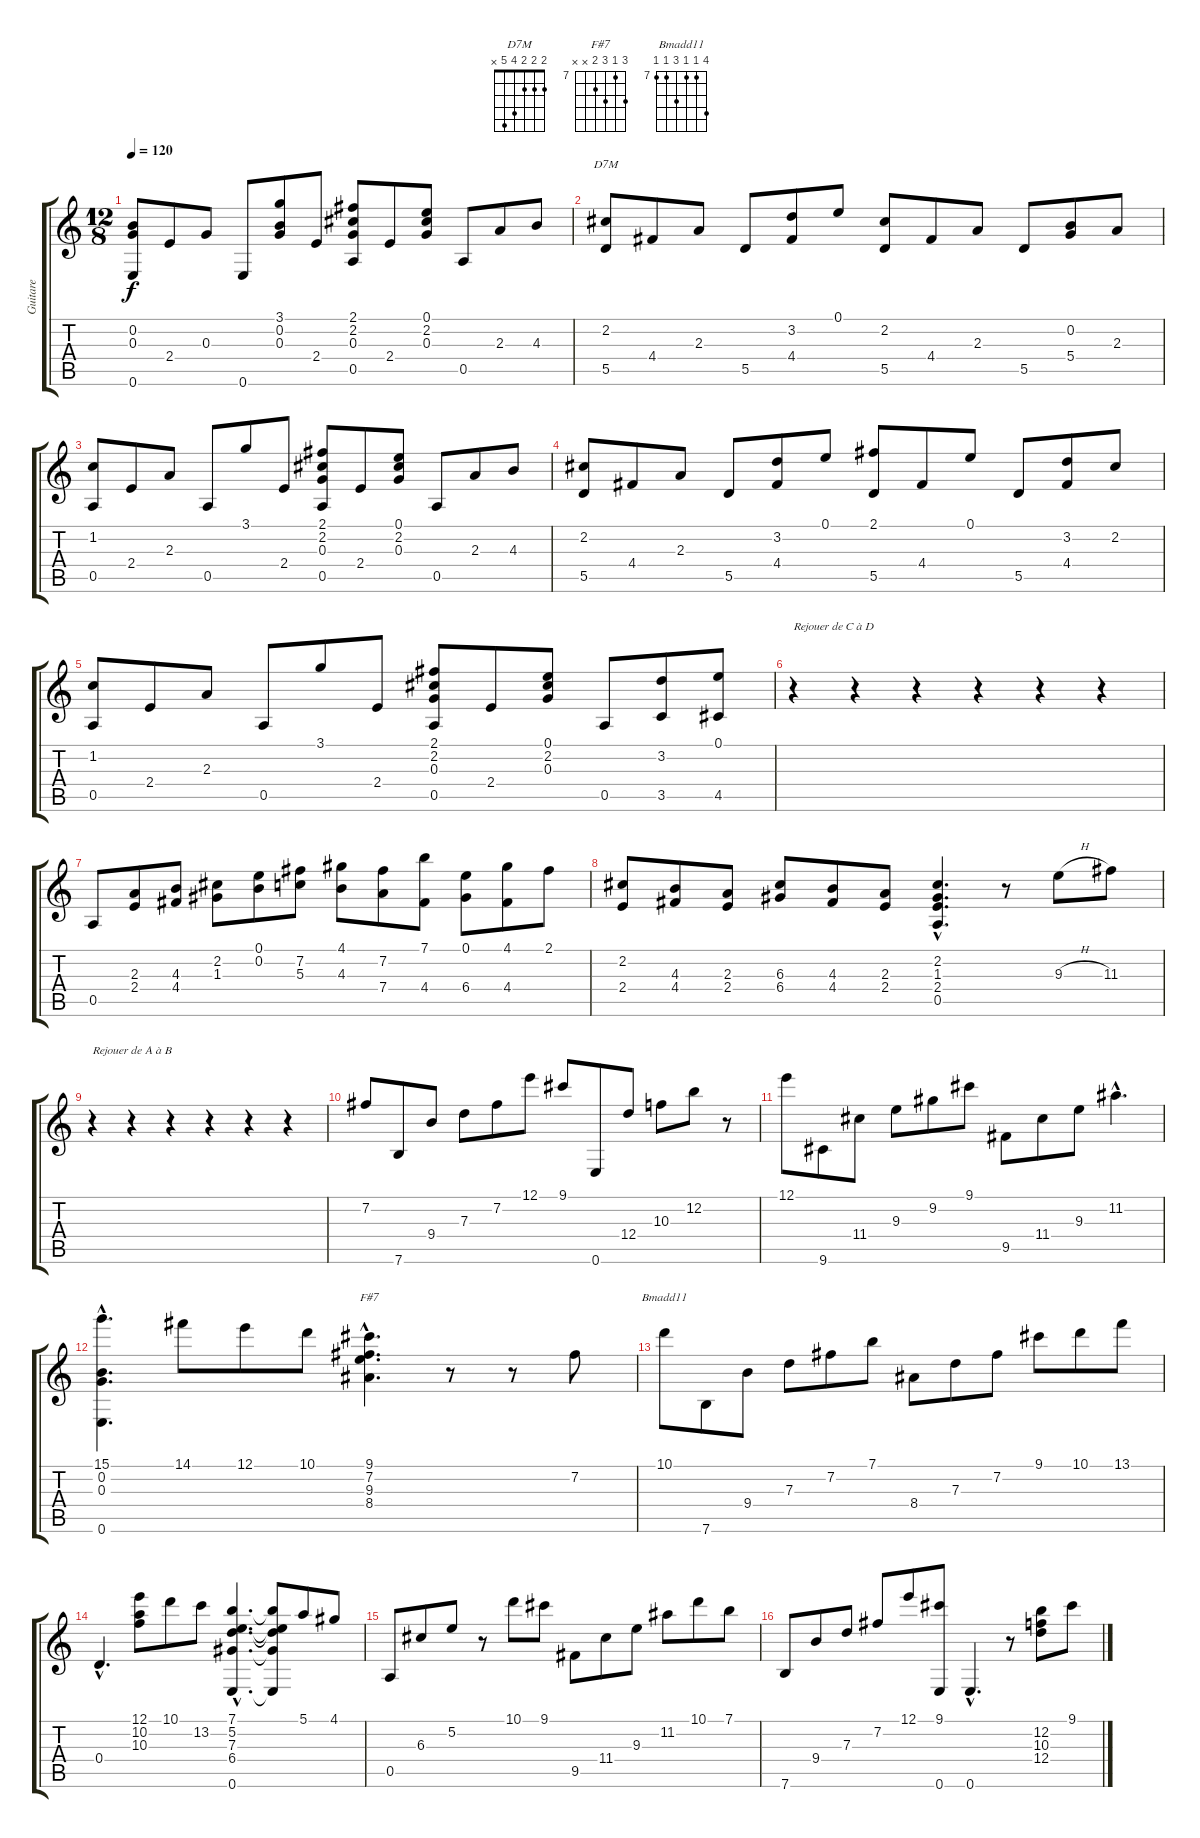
\track ("Guitare" "Guitare") {instrument acousticguitarnylon}
\staff {score tabs}
\tuning (E4 B3 G3 D3 A2 E2) {hide}
\chord ("D7M" 2 2 2 4 5 x)
\chord ("F#7" 9 7 9 8 x x) {firstfret 7}
\chord ("Bmadd11" 10 7 7 9 7 7) {firstfret 7}
\ts (12 8)
\tempo 120
\clef g2
\ks c
(0.2 0.3 0.6).8{dy f} 2.4.8 0.3.8 0.6.8 (3.1 0.2 0.3).8 2.4.8 (2.1 2.2 0.3 0.5).8 2.4.8 (0.1 2.2 0.3).8 0.5.8 2.3.8 4.3.8 |
(2.2 5.5).8{ch "D7M"} 4.4.8 2.3.8 5.5.8 (3.2 4.4).8 0.1.8 (2.2 5.5).8 4.4.8 2.3.8 5.5.8 (0.2 5.4).8 2.3.8 |
(1.2 0.5).8 2.4.8 2.3.8 0.5.8 3.1.8 2.4.8 (2.1 2.2 0.3 0.5).8 2.4.8 (0.1 2.2 0.3).8 0.5.8 2.3.8 4.3.8 |
(2.2 5.5).8 4.4.8 2.3.8 5.5.8 (3.2 4.4).8 0.1.8 (2.1 5.5).8 4.4.8 0.1.8 5.5.8 (3.2 4.4).8 2.2.8 |
(1.2 0.5).8 2.4.8 2.3.8 0.5.8 3.1.8 2.4.8 (2.1 2.2 0.3 0.5).8 2.4.8 (0.1 2.2 0.3).8 0.5.8 (3.2 3.5).8 (0.1 4.5).8 |
r.4{txt "Rejouer de C à D"} r.4 r.4 r.4 r.4 r.4 |
0.5.8 (2.3 2.4).8 (4.3 4.4).8 (2.2 1.3).8 (0.1 0.2).8 (7.2 5.3).8 (4.1 4.3).8 (7.2 7.4).8 (7.1 4.4).8 (0.1 6.4).8 (4.1 4.4).8 2.1.8 |
(2.2 2.4).8 (4.3 4.4).8 (2.3 2.4).8 (6.3 6.4).8 (4.3 4.4).8 (2.3 2.4).8 (2.2{hac} 1.3{hac} 2.4{hac} 0.5{hac}).4{d} r.8 9.3{h}.8 11.3.8 |
r.4{txt "Rejouer de A à B"} r.4 r.4 r.4 r.4 r.4 |
7.2.8 7.6.8 9.4.8 7.3.8 7.2.8 12.1.8 9.1.8 0.6.8 12.4.8 10.3.8 12.2.8 r.8 |
12.1.8 9.6.8 11.4.8 9.3.8 9.2.8 9.1.8 9.5.8 11.4.8 9.3.8 11.2{hac}.4{d} |
(15.1{hac} 0.2{hac} 0.3{hac} 0.6{hac}).4{d} 14.1.8 12.1.8 10.1.8 (9.1{hac} 7.2{hac} 9.3{hac} 8.4{hac}).4{d ch "F#7"} r.8 r.8 7.2.8 |
10.1.8{ch "Bmadd11"} 7.6.8 9.4.8 7.3.8 7.2.8 7.1.8 8.4.8 7.3.8 7.2.8 9.1.8 10.1.8 13.1.8 |
0.4{hac}.4{d} (12.1 10.2 10.3).8 10.1.8 13.2.8 (7.1{hac} 5.2{hac} 7.3{hac} 6.4{hac} 0.6{hac}).4{d} (7.1{t} 5.2{t} 7.3{t} 6.4{t} 0.6{t}).8 5.1.8 4.1.8 |
0.5.8 6.3.8 5.2.8 r.8 10.1.8 9.1.8 9.5.8 11.4.8 9.3.8 11.2.8 10.1.8 7.1.8 |
7.6.8 9.4.8 7.3.8 7.2.8 12.1.8 (9.1 0.6).8 0.6{hac}.4{d} r.8 (12.2 10.3 12.4).8 9.1.8
